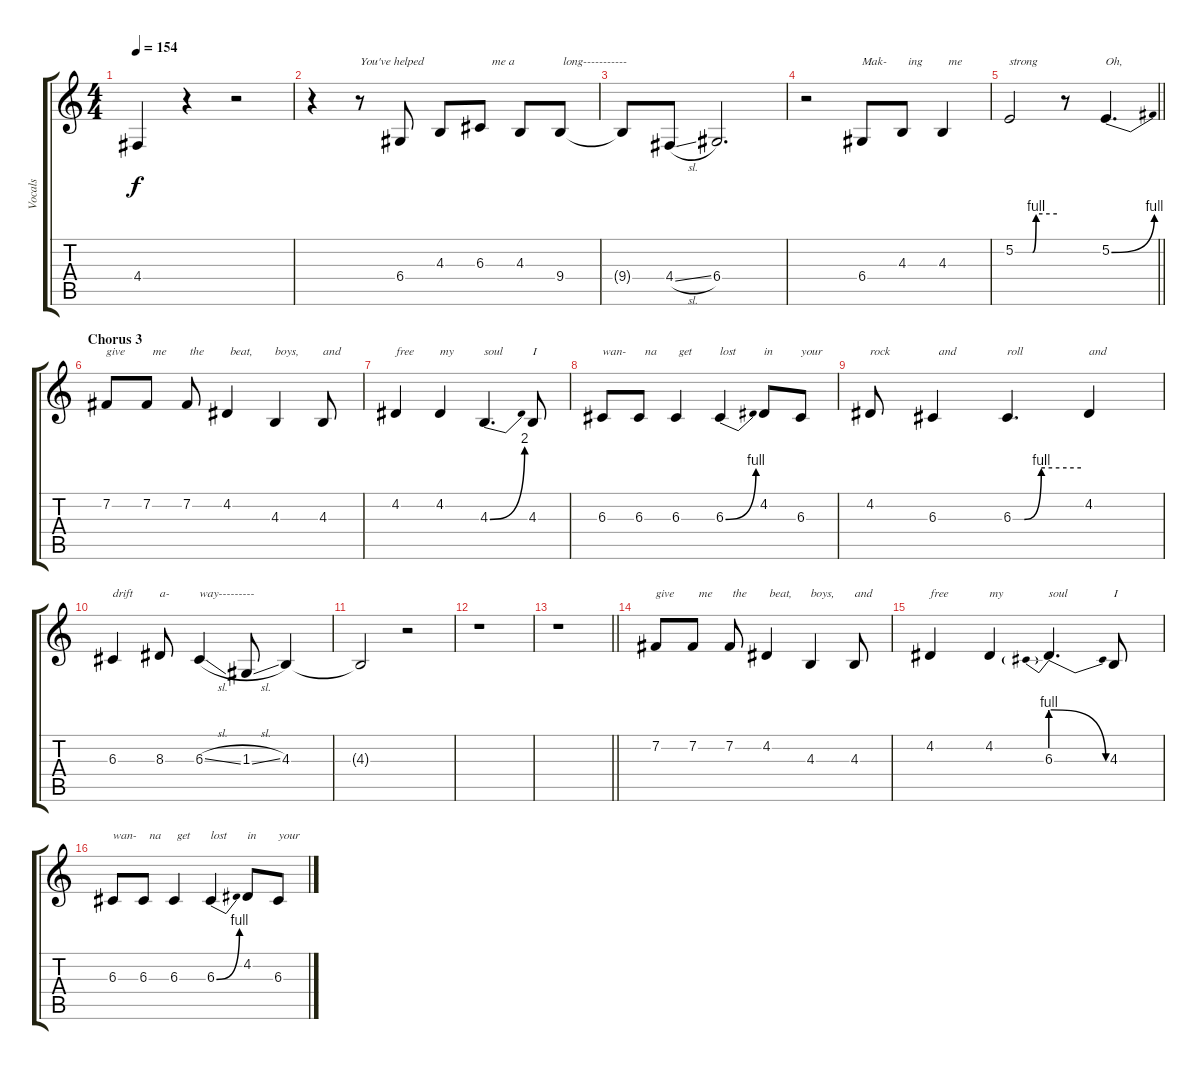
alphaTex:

\track ("Vocals" "Vocals") {instrument clarinet}
\staff {score tabs}
\tuning (E4 B3 G3 D3 A2 E2) {hide}
\ts (4 4)
\tempo 154
\clef g2
\ks c
4.4{t}.4{dy f} r.4 r.2 |
r.4 r.8{txt "You've helped"} 6.4.8 4.3.8 6.3.8{txt "    me a"} 4.3.8 9.4.8{txt " long-----------"} |
9.4{t}.8 4.4{sl}.8 6.4.2{d} |
r.2 6.4.8{txt "Mak-"} 4.3.8{txt "  ing"} 4.3.4{txt "  me"} |
\barLineRight lightlight
5.2{be (custom 0 0 25 0 30 4 60 4)}.2{txt "strong"} r.8 5.2{be (bend 0 0 60 4)}.4{d txt "Oh,"} |
\section ("" "Chorus 3")
7.2.8{txt "give"} 7.2.8{txt "  me"} 7.2.8{txt " the"} 4.2.4{txt " beat,"} 4.3.4{txt "boys,"} 4.3.8{txt "and"} |
4.2.4{txt "free"} 4.2.4{txt "my"} 4.3{be (bend 0 0 60 8)}.4{d txt "soul"} 4.3.8{txt "I"} |
6.3.8{txt "wan-"} 6.3.8{txt "  na"} 6.3.4{txt " get"} 6.3{be (bend 0 0 60 4)}.4{txt "lost"} 4.2.8{txt "in"} 6.3.8{txt "your"} |
4.2.8{txt "rock"} 6.3.4{txt "  and"} 6.3{be (custom 0 0 10 0 25 4 60 4)}.4{d txt "roll"} 4.2.4{txt "and"} |
6.3.4{txt "drift"} 8.3.8{txt "a-"} 6.3{sl}.4{txt "way---------"} 1.3{sl}.8 4.3.4 |
4.3{t}.2 r.2 |
r.1 |
\barLineRight lightlight
r.1 |
7.2.8{txt "give"} 7.2.8{txt "  me"} 7.2.8{txt " the"} 4.2.4{txt " beat,"} 4.3.4{txt "boys,"} 4.3.8{txt "and"} |
4.2.4{txt "free"} 4.2.4{txt "my"} 6.3{be (prebendrelease 0 4 60 0)}.4{d txt "soul"} 4.3.8{txt "I"} |
6.3.8{txt "wan-"} 6.3.8{txt "  na"} 6.3.4{txt " get"} 6.3{be (bend 0 0 60 4)}.4{txt "lost"} 4.2.8{txt "in"} 6.3.8{txt "your"}
